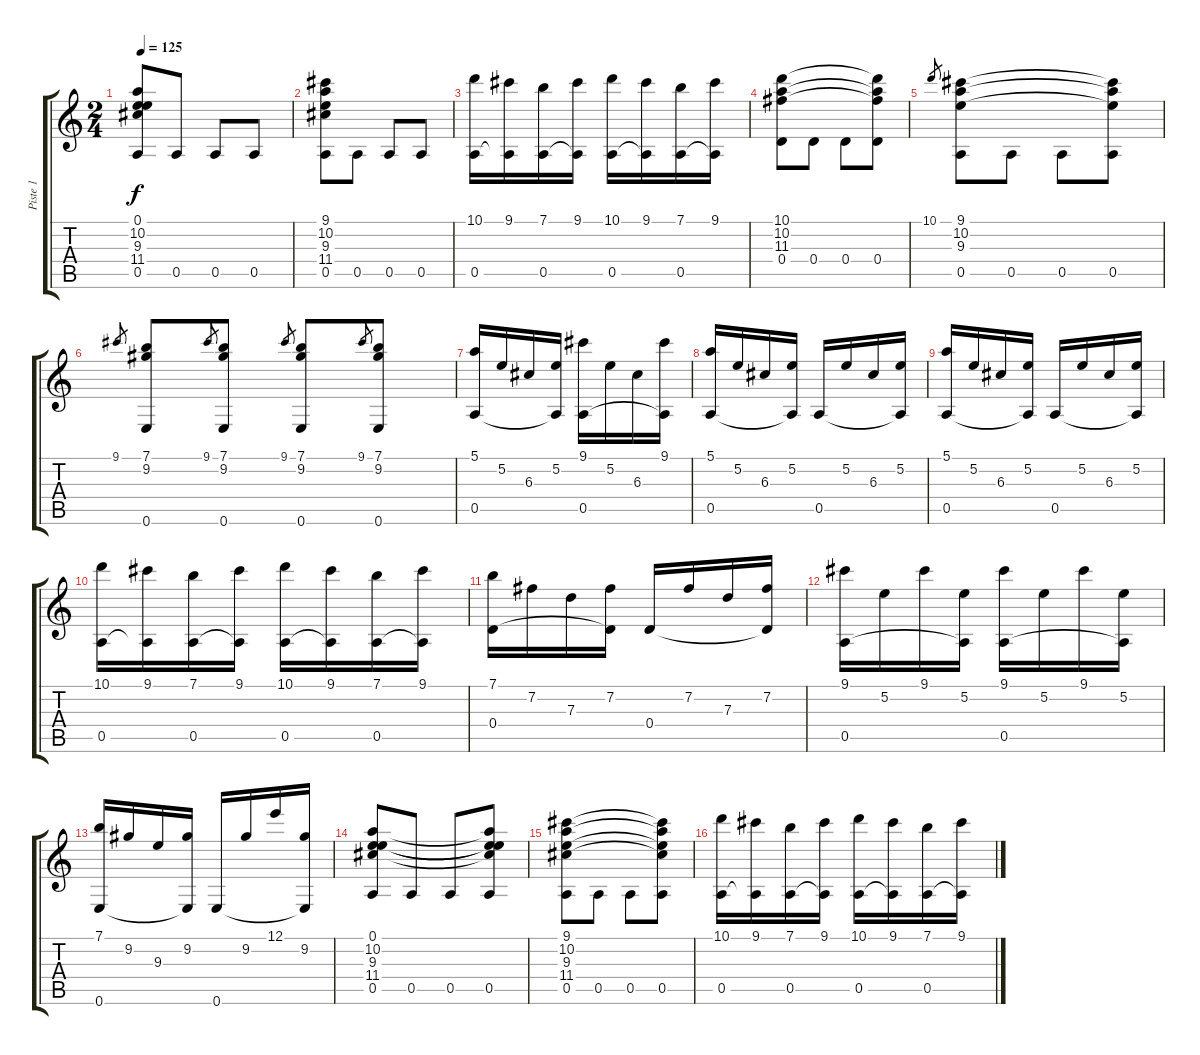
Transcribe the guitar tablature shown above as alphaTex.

\track ("Piste 1" "Piste 1") {instrument acousticguitarnylon}
\staff {score tabs}
\tuning (E4 B3 G3 D3 A2 E2) {hide}
\ts (2 4)
\tempo 125
\clef g2
\ks c
(0.1 10.2 9.3 11.4 0.5).8{dy f} 0.5.8 0.5.8 0.5.8 |
(9.1 10.2 9.3 11.4 0.5).8 0.5.8 0.5.8 0.5.8 |
(10.1 0.5).16 (9.1 0.5{t}).16 (7.1 0.5).16 (9.1 0.5{t}).16 (10.1 0.5).16 (9.1 0.5{t}).16 (7.1 0.5).16 (9.1 0.5{t}).16 |
(10.1 10.2 11.3 0.4).8 0.4.8 0.4.8 (10.1{t} 10.2{t} 11.3{t} 0.4).8 |
10.1.8{gr} (9.1 10.2 9.3 0.5).8 0.5.8 0.5.8 (9.1{t} 10.2{t} 9.3{t} 0.5).8 |
9.1.8{gr} (7.1 9.2 0.6).8 9.1.8{gr} (7.1 9.2 0.6).8 9.1.8{gr} (7.1 9.2 0.6).8 9.1.8{gr} (7.1 9.2 0.6).8 |
(5.1 0.5).16 5.2.16 6.3.16 (5.2 0.5{t}).16 (9.1 0.5).16 5.2.16 6.3.16 (9.1 0.5{t}).16 |
(5.1 0.5).16 5.2.16 6.3.16 (5.2 0.5{t}).16 0.5.16 5.2.16 6.3.16 (5.2 0.5{t}).16 |
(5.1 0.5).16 5.2.16 6.3.16 (5.2 0.5{t}).16 0.5.16 5.2.16 6.3.16 (5.2 0.5{t}).16 |
(10.1 0.5).16 (9.1 0.5{t}).16 (7.1 0.5).16 (9.1 0.5{t}).16 (10.1 0.5).16 (9.1 0.5{t}).16 (7.1 0.5).16 (9.1 0.5{t}).16 |
(7.1 0.4).16 7.2.16 7.3.16 (7.2 0.4{t}).16 0.4.16 7.2.16 7.3.16 (7.2 0.4{t}).16 |
(9.1 0.5).16 5.2.16 9.1.16 (5.2 0.5{t}).16 (9.1 0.5).16 5.2.16 9.1.16 (5.2 0.5{t}).16 |
(7.1 0.6).16 9.2.16 9.3.16 (9.2 0.6{t}).16 0.6.16 9.2.16 12.1.16 (9.2 0.6{t}).16 |
(0.1 10.2 9.3 11.4 0.5).8 0.5.8 0.5.8 (0.1{t} 10.2{t} 9.3{t} 11.4{t} 0.5).8 |
(9.1 10.2 9.3 11.4 0.5).8 0.5.8 0.5.8 (9.1{t} 10.2{t} 9.3{t} 11.4{t} 0.5).8 |
(10.1 0.5).16 (9.1 0.5{t}).16 (7.1 0.5).16 (9.1 0.5{t}).16 (10.1 0.5).16 (9.1 0.5{t}).16 (7.1 0.5).16 (9.1 0.5{t}).16
